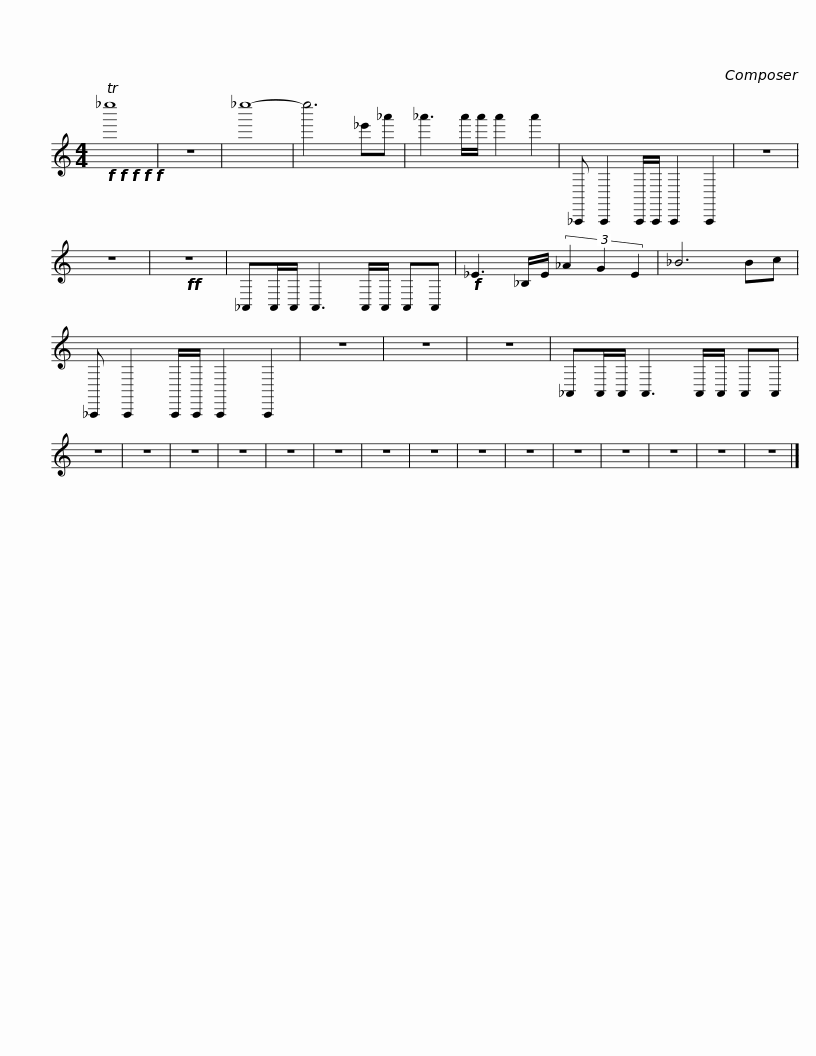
X:1
L:1/8
M:4/4
I:linebreak $
K:C
V:1 treble
V:1
!f!!f!!f!!f!!f! T_e''8 | z8 | _e''8- | e''6 _e'_a' |$ _a'3 a'/a'/ a'2 a'2 | %5
 _A,,, A,,,2 A,,,/A,,,/ A,,,2 A,,,2 | z8 | z8 |$!ff! z8 | _A,,A,,/A,,/ A,,3 A,,/A,,/ A,,A,, | %10
!f! _E3 _B,/E/ (3_A2 G2 E2 | _B6 Bc |$ _A,,, A,,,2 A,,,/A,,,/ A,,,2 A,,,2 | z8 | z8 | %15
 z8 |$ _A,,A,,/A,,/ A,,3 A,,/A,,/ A,,A,, | z8 | z8 | z8 |$ %20
 z8 | z8 | z8 | z8 |$ z8 | %25
 z8 | z8 | z8 |$ z8 | z8 | %30
 z8 | z8 |] %32
